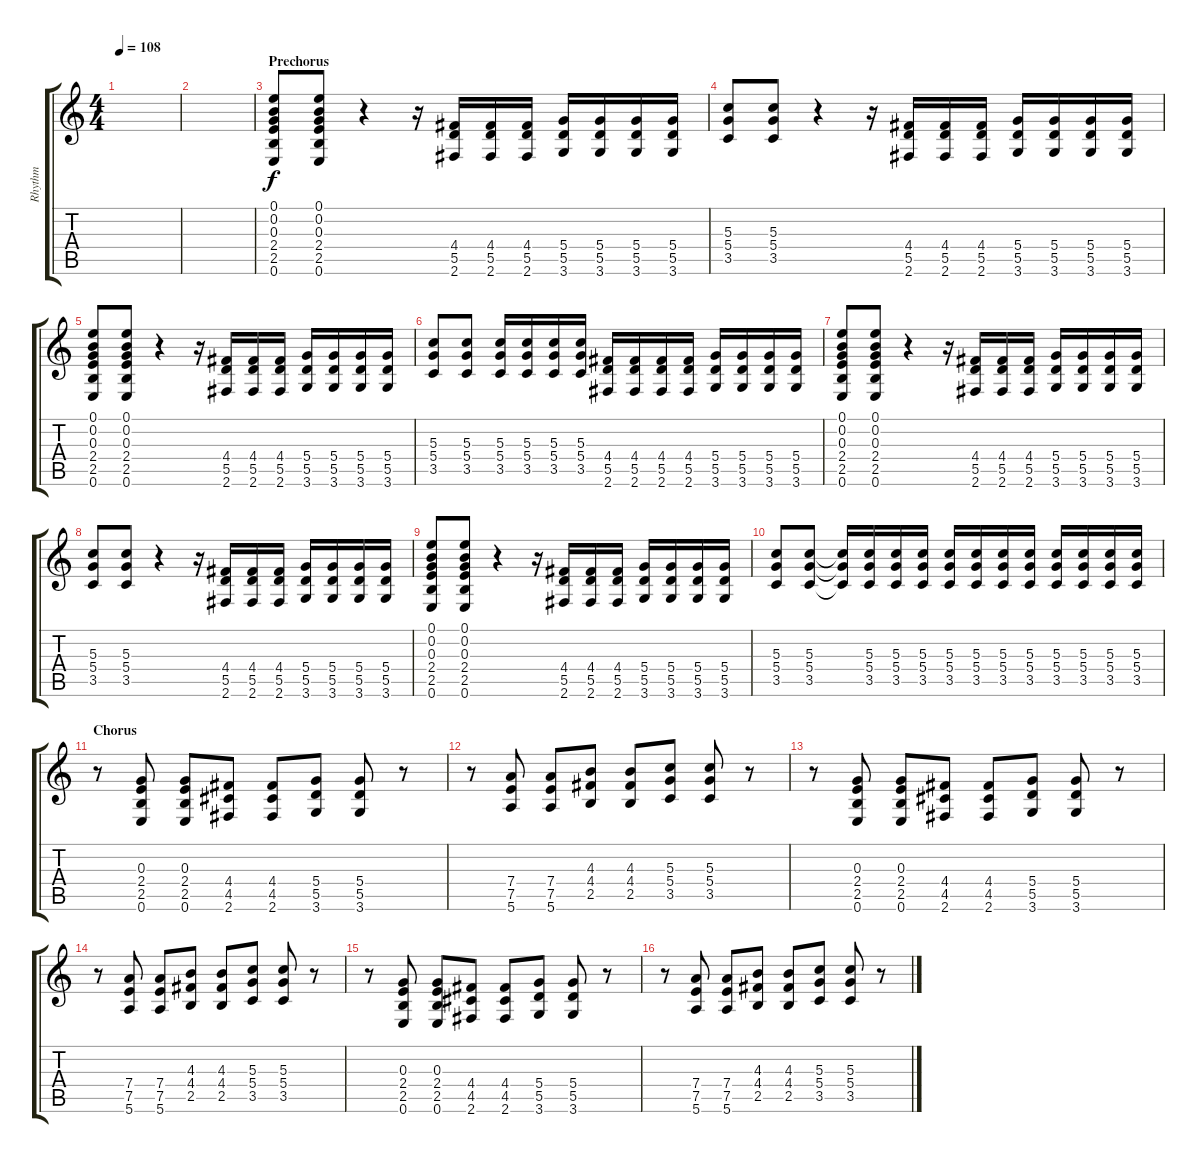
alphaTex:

\track ("Rhythm" "Rhythm") {instrument distortionguitar}
\staff {score tabs}
\tuning (E4 B3 G3 D3 A2 E2) {hide}
\ts (4 4)
\tempo 108
\clef g2
\ks c
|
|
\section ("" "Prechorus")
(0.1 0.2 0.3 2.4 2.5 0.6).8 (0.1 0.2 0.3 2.4 2.5 0.6).8 r.4 r.16 (4.4 5.5 2.6).16 (4.4 5.5 2.6).16 (4.4 5.5 2.6).16 (5.4 5.5 3.6).16 (5.4 5.5 3.6).16 (5.4 5.5 3.6).16 (5.4 5.5 3.6).16 |
(5.3 5.4 3.5).8 (5.3 5.4 3.5).8 r.4 r.16 (4.4 5.5 2.6).16 (4.4 5.5 2.6).16 (4.4 5.5 2.6).16 (5.4 5.5 3.6).16 (5.4 5.5 3.6).16 (5.4 5.5 3.6).16 (5.4 5.5 3.6).16 |
(0.1 0.2 0.3 2.4 2.5 0.6).8 (0.1 0.2 0.3 2.4 2.5 0.6).8 r.4 r.16 (4.4 5.5 2.6).16 (4.4 5.5 2.6).16 (4.4 5.5 2.6).16 (5.4 5.5 3.6).16 (5.4 5.5 3.6).16 (5.4 5.5 3.6).16 (5.4 5.5 3.6).16 |
(5.3 5.4 3.5).8 (5.3 5.4 3.5).8 (5.3 5.4 3.5).16 (5.3 5.4 3.5).16 (5.3 5.4 3.5).16 (5.3 5.4 3.5).16 (4.4 5.5 2.6).16 (4.4 5.5 2.6).16 (4.4 5.5 2.6).16 (4.4 5.5 2.6).16 (5.4 5.5 3.6).16 (5.4 5.5 3.6).16 (5.4 5.5 3.6).16 (5.4 5.5 3.6).16 |
(0.1 0.2 0.3 2.4 2.5 0.6).8 (0.1 0.2 0.3 2.4 2.5 0.6).8 r.4 r.16 (4.4 5.5 2.6).16 (4.4 5.5 2.6).16 (4.4 5.5 2.6).16 (5.4 5.5 3.6).16 (5.4 5.5 3.6).16 (5.4 5.5 3.6).16 (5.4 5.5 3.6).16 |
(5.3 5.4 3.5).8 (5.3 5.4 3.5).8 r.4 r.16 (4.4 5.5 2.6).16 (4.4 5.5 2.6).16 (4.4 5.5 2.6).16 (5.4 5.5 3.6).16 (5.4 5.5 3.6).16 (5.4 5.5 3.6).16 (5.4 5.5 3.6).16 |
(0.1 0.2 0.3 2.4 2.5 0.6).8 (0.1 0.2 0.3 2.4 2.5 0.6).8 r.4 r.16 (4.4 5.5 2.6).16 (4.4 5.5 2.6).16 (4.4 5.5 2.6).16 (5.4 5.5 3.6).16 (5.4 5.5 3.6).16 (5.4 5.5 3.6).16 (5.4 5.5 3.6).16 |
(5.3 5.4 3.5).8 (5.3 5.4 3.5).8 (5.3{t} 5.4{t} 3.5{t}).16 (5.3 5.4 3.5).16 (5.3 5.4 3.5).16 (5.3 5.4 3.5).16 (5.3 5.4 3.5).16 (5.3 5.4 3.5).16 (5.3 5.4 3.5).16 (5.3 5.4 3.5).16 (5.3 5.4 3.5).16 (5.3 5.4 3.5).16 (5.3 5.4 3.5).16 (5.3 5.4 3.5).16 |
\section ("" "Chorus")
r.8 (0.3 2.4 2.5 0.6).8 (0.3 2.4 2.5 0.6).8 (4.4 4.5 2.6).8 (4.4 4.5 2.6).8 (5.4 5.5 3.6).8 (5.4 5.5 3.6).8 r.8 |
r.8 (7.4 7.5 5.6).8 (7.4 7.5 5.6).8 (4.3 4.4 2.5).8 (4.3 4.4 2.5).8 (5.3 5.4 3.5).8 (5.3 5.4 3.5).8 r.8 |
r.8 (0.3 2.4 2.5 0.6).8 (0.3 2.4 2.5 0.6).8 (4.4 4.5 2.6).8 (4.4 4.5 2.6).8 (5.4 5.5 3.6).8 (5.4 5.5 3.6).8 r.8 |
r.8 (7.4 7.5 5.6).8 (7.4 7.5 5.6).8 (4.3 4.4 2.5).8 (4.3 4.4 2.5).8 (5.3 5.4 3.5).8 (5.3 5.4 3.5).8 r.8 |
r.8 (0.3 2.4 2.5 0.6).8 (0.3 2.4 2.5 0.6).8 (4.4 4.5 2.6).8 (4.4 4.5 2.6).8 (5.4 5.5 3.6).8 (5.4 5.5 3.6).8 r.8 |
r.8 (7.4 7.5 5.6).8 (7.4 7.5 5.6).8 (4.3 4.4 2.5).8 (4.3 4.4 2.5).8 (5.3 5.4 3.5).8 (5.3 5.4 3.5).8 r.8
